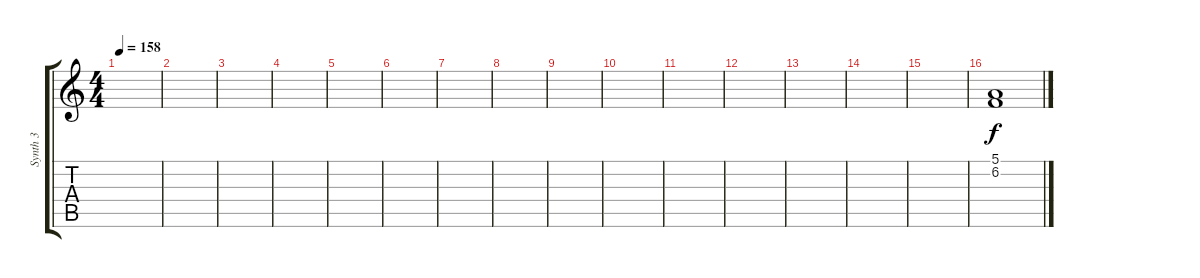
\track ("Synth 3" "Synth 3") {instrument choiraahs}
\staff {score tabs}
\tuning (E4 B3 G3 D3 A2 E2) {hide}
\ts (4 4)
\tempo 158
\clef g2
\ks c
|
|
|
|
|
|
|
|
|
|
|
|
|
|
|
(5.1 6.2).1
